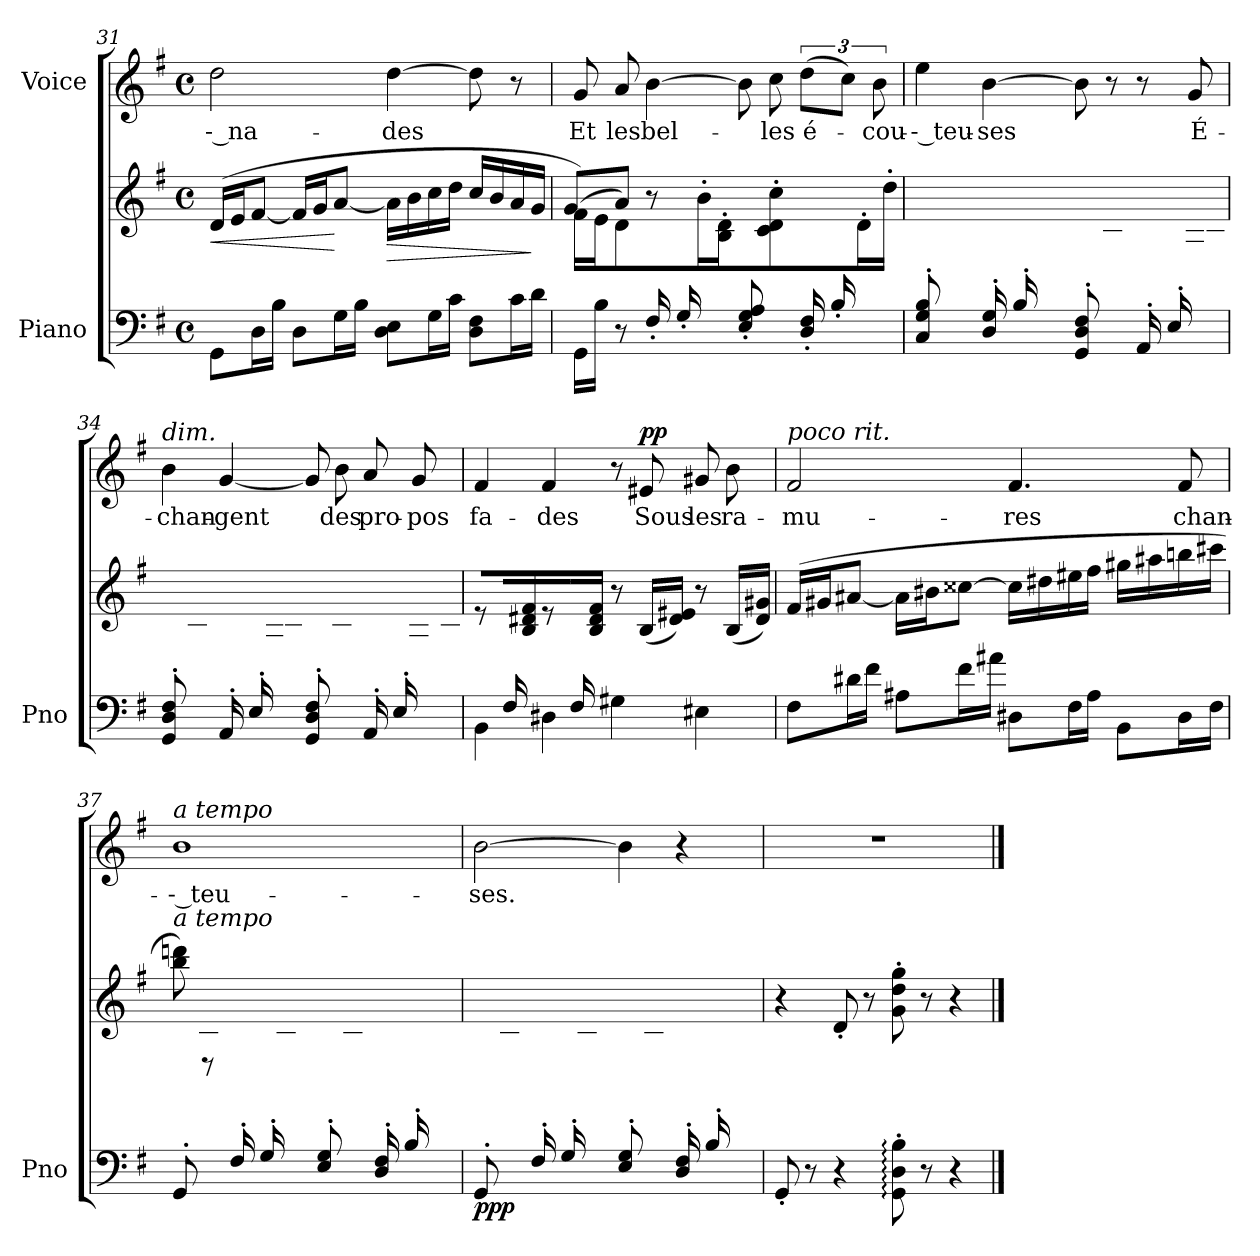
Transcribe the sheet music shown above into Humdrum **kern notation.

**kern	**kern	**dynam	**kern	**text	**dynam
*part2	*part2	*part2	*part1	*part1	*part1
*staff3	*staff2	*staff2/3	*staff1	*staff1	*staff1
*I"Piano	*	*	*I"Voice	*	*
*I'Pno	*	*	*	*	*
*clefF4	*clefG2	*	*clefG2	*	*
*k[f#]	*k[f#]	*	*k[f#]	*	*
*M4/4	*M4/4	*	*M4/4	*	*
*met(c)	*met(c)	*	*met(c)	*	*
=31	=31	=31	=31	=31	=31
!	!	!LO:HP:b	!	!	!
8GG\L	(16d/LL	<	2dd\	-- na-	.
.	16e/J	.	.	.	.
16D\L	[8f#/J	.	.	.	.
16B\JJ	.	.	.	.	.
8D\L	16f#/LL]	.	.	.	.
.	16g/J	.	.	.	.
16G\L	[8a/J	[	.	.	.
16B\JJ	.	.	.	.	.
!	!	!LO:HP:b	!	!	!
8D\ 8E\L	16a\LL]	>	[4dd\	-des	.
.	16b\	.	.	.	.
16G\L	16cc\	.	.	.	.
16c\JJ	16dd\JJ	.	.	.	.
8D\ 8F#\L	16cc/LL	.	8dd\]	.	.
.	16b/	.	.	.	.
16c\L	16a/	.	8r	.	.
16d\JJ	16g/JJ	]	.	.	.
=32	=32	=32	=32	=32	=32
*^	*^	*	*	*	*
4ryy	16GG\LL	(16f#\LL)	8g/L	.	8g/	Et	.
.	16B\JJ	16e\J	.	.	.	.	.
.	8r	8d\J)	8a/J	.	8a/	les	.
16F#'/LL	2.ryy	8ryy	8r	.	[4b\	bel-	.
16G'/	.	.	.	.	.	.	.
8ryy	.	16b'\	2ryy	.	.	.	.
.	.	16B\' 16d\'JJ	.	.	.	.	.
8E/' 8G/' 8A/'L	.	8ryy	.	.	8b\]	.	.
8ryy	.	8c\' 8d\' 8cc\'J	.	.	8cc\	-les	.
16D/' 16F#/'LL	.	8ryy	.	.	(12dd\L	é-	.
16B'/	.	.	.	.	.	.	.
.	.	.	.	.	12cc\J)	.	.
8ryy	.	16d'\	8ryy	.	.	.	.
.	.	.	.	.	12b\	-cou-	.
.	.	16dd'\JJ	.	.	.	.	.
*	*	*v	*v	*	*	*	*
=33	=33	=33	=33	=33	=33	=33
8C/' 8G/' 8B/'L	1ryy	8ryy	.	4ee\	-- teu-	.
8ryy	.	8e\' 8g\' 8ee\'J	.	.	.	.
16D/' 16G/'LL	.	8ryy	.	[4b\	-ses	.
16B'/	.	.	.	.	.	.
8ryy	.	16d'\	.	.	.	.
.	.	16f#\' 16b\'JJ	.	.	.	.
8GG/' 8D/' 8F#/'L	.	8ryy	.	8b\]	.	.
8ryy	.	8B\' 8d\' 8b\'J	.	8r	.	.
16AA'/LL	.	8ryy	.	8r	.	.
16E'/	.	.	.	.	.	.
8ryy	.	16G'\	.	8g/	É-	.
.	.	16c\' 16g\'JJ	.	.	.	.
=34	=34	=34	=34	=34	=34	=34
!	!	!	!	!LO:TX:a:i:t=dim.	!	!
8GG/' 8D/' 8F#/'L	1ryy	8ryy	.	4b\	-chan-	.
8ryy	.	8B\' 8d\' 8b\'J	.	.	.	.
16AA'/LL	.	8ryy	.	[4g/	-gent	.
16E'/	.	.	.	.	.	.
8ryy	.	16G'\	.	.	.	.
.	.	16c\' 16g\'JJ	.	.	.	.
8GG/' 8D/' 8F#/'L	.	8ryy	.	8g/]	.	.
8ryy	.	8B\' 8d\' 8b\'J	.	8b\	des	.
16AA'/LL	.	8ryy	.	8a/	pro-	.
16E'/	.	.	.	.	.	.
8ryy	.	16G'\	.	8g/	-pos	.
.	.	16c#X\' 16g\'JJ	.	.	.	.
=35	=35	=35	=35	=35	=35	=35
8ryy	4BB\	8r	.	4f#/	fa-	.
(<16F#/LL	.	16ryy	.	.	.	.
8.ryy	.	16B/ 16d#X/ 16f#/JJ)	.	.	.	.
.	4D#X\	8r	.	4f#/	-des	.
(<16F#/LL	.	16ryy	.	.	.	.
2ryy	.	16B/ 16d#/ 16f#/JJ)	.	.	.	.
.	4G#X\	8r	.	8r	.	.
!	!	!	!	!	!	!LO:DY:a
.	.	(16B/LL	.	8e#X/	Sous	pp
.	.	16d#/ 16e#X/JJ)	.	.	.	.
.	4E#X\	8r	.	8g#X/	les	.
.	.	(16B/LL	.	8b\	ra-	.
16ryy	.	16d#/ 16g#X/JJ)	.	.	.	.
*v	*v	*	*	*	*	*
=36	=36	=36	=36	=36	=36
!	!	!	!LO:TX:i:t=poco rit.	!	!
!	!	!LO:DY:b	!	!	!
!	!	!LO:DY:n=1:b	!	!	!
8F#\L	(16f#/LL	pp other-dynamics	2f#/	-mu-	.
.	16g#X/J	.	.	.	.
16d#X\L	[8a#X/J	.	.	.	.
16f#\JJ	.	.	.	.	.
8A#X\L	16a#\LL]	.	.	.	.
.	16b#X\J	.	.	.	.
16f#\L	[8cc##X\J	.	.	.	.
16a#X\JJ	.	.	.	.	.
8D#X\L	16cc##\LL]	.	4.f#/	-res	.
.	16dd#X\	.	.	.	.
16F#\L	16ee#X\	.	.	.	.
16A#\JJ	16ff#\JJ	.	.	.	.
8BB\L	16gg#X\LL	.	.	.	.
.	16aa#X\	.	.	.	.
16D#\L	16bbn\	.	8f#/	chan-	.
16F#\JJ	16ccc#X\JJ	.	.	.	.
=37	=37	=37	=37	=37	=37
*^	*^	*	*	*	*
!	!	!	!	!	!LO:TX:i:t=a tempo	!	!
!	!	!LO:TX:i:t=a tempo	!	!	!	!	!
8GG'/L	1ryy	8ryy	8bb\ 8dddn\)	.	1b	-- teu-	.
8ryy	.	8B\' 8dn\' 8an\'J	8r	.	.	.	.
16F#'/LL	.	8ryy	2.ryy	.	.	.	.
16G'/	.	.	.	.	.	.	.
8ryy	.	16B'\	.	.	.	.	.
.	.	16d\' 16b\'JJ	.	.	.	.	.
8E/' 8G/'L	.	8ryy	.	.	.	.	.
8ryy	.	8B\' 8d\'J	.	.	.	.	.
16D/' 16F#/'LL	.	8ryy	.	.	.	.	.
16B'/	.	.	.	.	.	.	.
8ryy	.	16d'\	.	.	.	.	.
.	.	16dd'\JJ	.	.	.	.	.
*	*	*v	*v	*	*	*	*
=38	=38	=38	=38	=38	=38	=38
!	!	!	!LO:DY:b=2	!	!	!
8GG'/L	1ryy	8ryy	ppp	[2b\	-ses.	.
8ryy	.	8B\' 8d\' 8a\'J	.	.	.	.
16F#'/LL	.	8ryy	.	.	.	.
16G'/	.	.	.	.	.	.
8ryy	.	16B'\	.	.	.	.
.	.	16d\' 16b\'JJ	.	.	.	.
8E/' 8G/'L	.	8ryy	.	4b\]	.	.
8ryy	.	8B\' 8d\'J	.	.	.	.
16D/' 16F#/'LL	.	8ryy	.	4r	.	.
16B'/	.	.	.	.	.	.
8ryy	.	16d'\	.	.	.	.
.	.	16dd'\JJ	.	.	.	.
*v	*v	*	*	*	*	*
=39	=39	=39	=39	=39	=39
8GG'/	4r	.	1r	.	.
8r	.	.	.	.	.
4r	8d'/	.	.	.	.
.	8r	.	.	.	.
8GG\:' 8D\:' 8B\:'	8g\' 8dd\' 8gg\'	.	.	.	.
8r	8r	.	.	.	.
4r	4r	.	.	.	.
==	==	==	==	==	==
*-	*-	*-	*-	*-	*-
